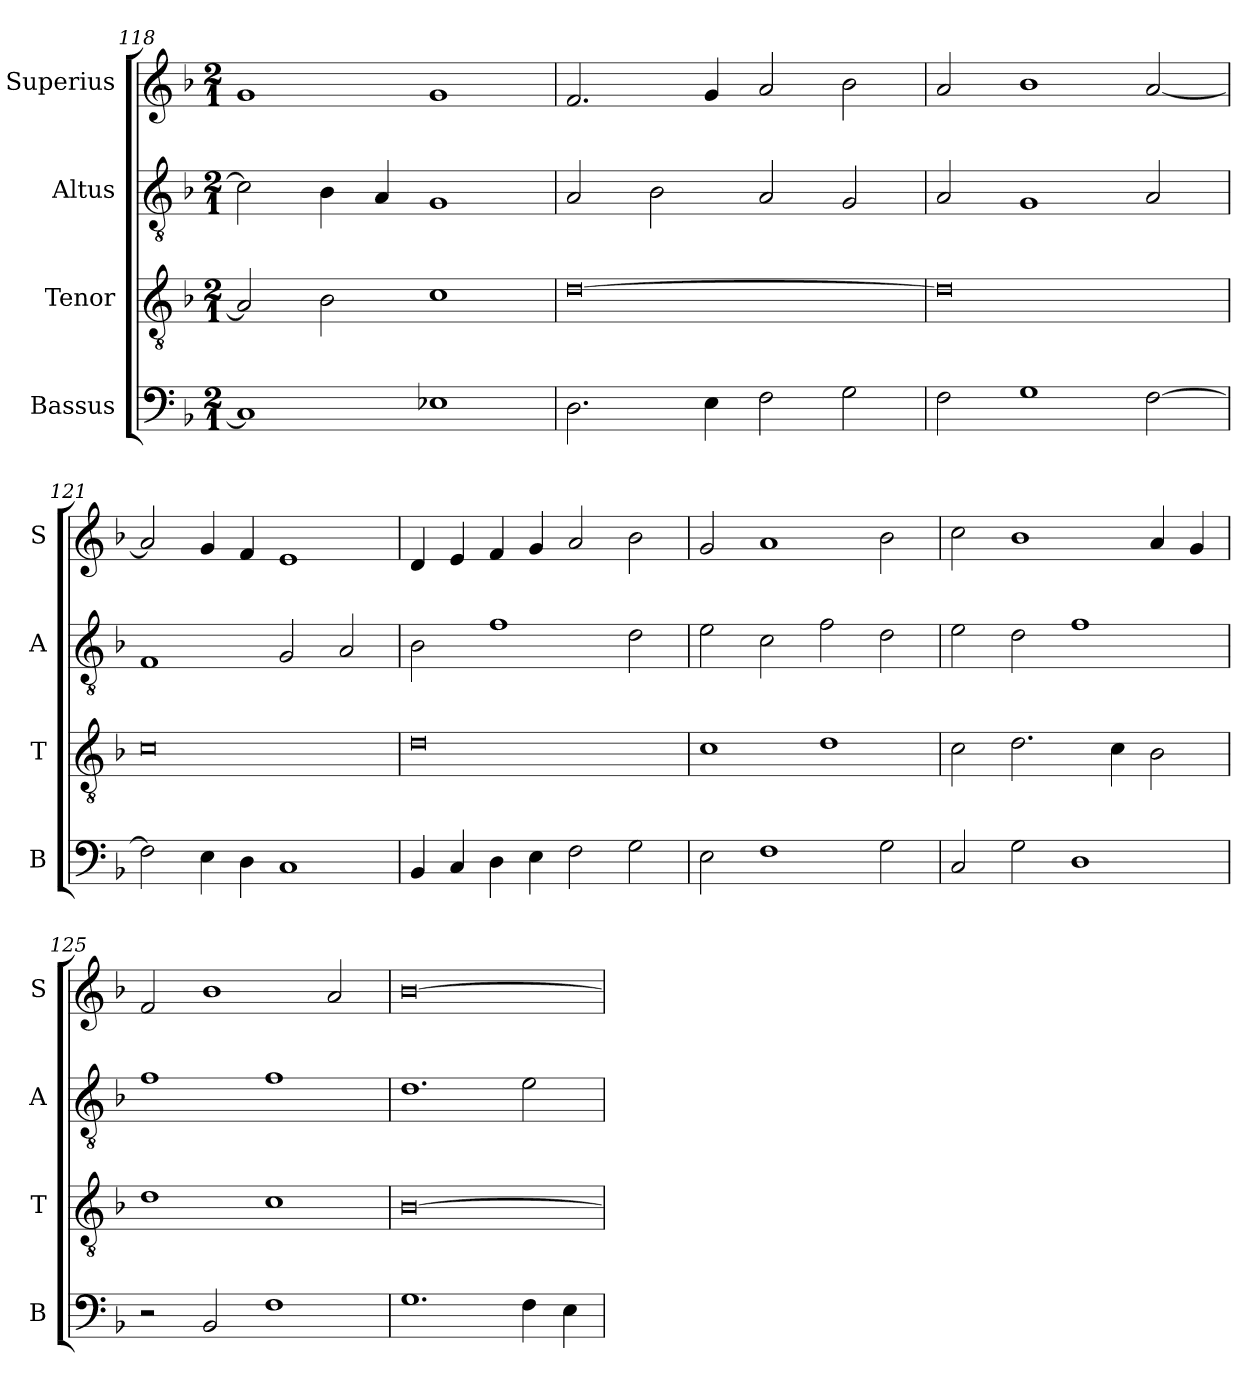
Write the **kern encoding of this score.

**kern	**kern	**kern	**kern
*part4	*part3	*part2	*part1
*staff4	*staff3	*staff2	*staff1
*I"Bassus	*I"Tenor	*I"Altus	*I"Superius
*I'B	*I'T	*I'A	*I'S
*clefF4	*clefGv2	*clefGv2	*clefG2
*k[b-]	*k[b-]	*k[b-]	*k[b-]
*M2/1	*M2/1	*M2/1	*M2/1
=118	=118	=118	=118
1C]	2A/]	2c\]	1g
.	2B-\	4B-\	.
.	.	4A/	.
1E-X	1c	1G	1g
=119	=119	=119	=119
2.D\	[0d	2A/	2.f/
.	.	2B-\	.
4E\	.	.	4g/
2F\	.	2A/	2a/
2G\	.	2G/	2b-\
=120	=120	=120	=120
2F\	0d]	2A/	2a/
1G	.	1G	1b-
[2F\	.	2A/	[2a/
=121	=121	=121	=121
2F\]	0c	1F	2a/]
4E\	.	.	4g/
4D\	.	.	4f/
1C	.	2G/	1e
.	.	2A/	.
=122	=122	=122	=122
4BB-/	0d	2B-\	4d/
4C/	.	.	4e/
4D\	.	1f	4f/
4E\	.	.	4g/
2F\	.	.	2a/
2G\	.	2d\	2b-\
=123	=123	=123	=123
2E\	1c	2e\	2g/
1F	.	2c\	1a
.	1d	2f\	.
2G\	.	2d\	2b-\
=124	=124	=124	=124
2C/	2c\	2e\	2cc\
2G\	2.d\	2d\	1b-
1D	.	1f	.
.	4c\	.	.
.	2B-\	.	4a/
.	.	.	4g/
=125	=125	=125	=125
2r	1d	1f	2f/
2BB-/	.	.	1b-
1F	1c	1f	.
.	.	.	2a/
=126	=126	=126	=126
1.G	[0B-	1.d	[0b-
4F\	.	2e\	.
4E\	.	.	.
=	=	=	=
*-	*-	*-	*-
